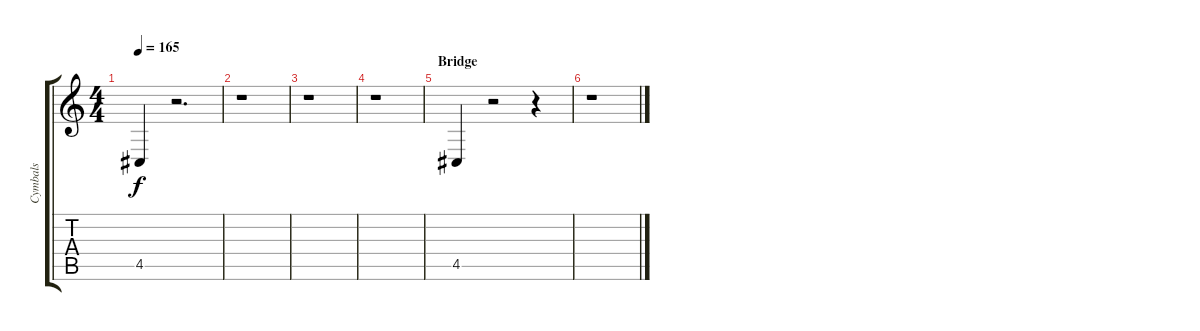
\track ("Cymbals" "Cymbals") {instrument drawbarorgan}
\staff {score tabs}
\tuning (E4 B3 G3 D3 A2 E2) {hide}
\ts (4 4)
\tempo 165
\clef g2
\ks c
4.5.4{dy f} r.2{d} |
r.1 |
r.1 |
r.1 |
\section ("" "Bridge")
4.5.4 r.2 r.4 |
r.1
